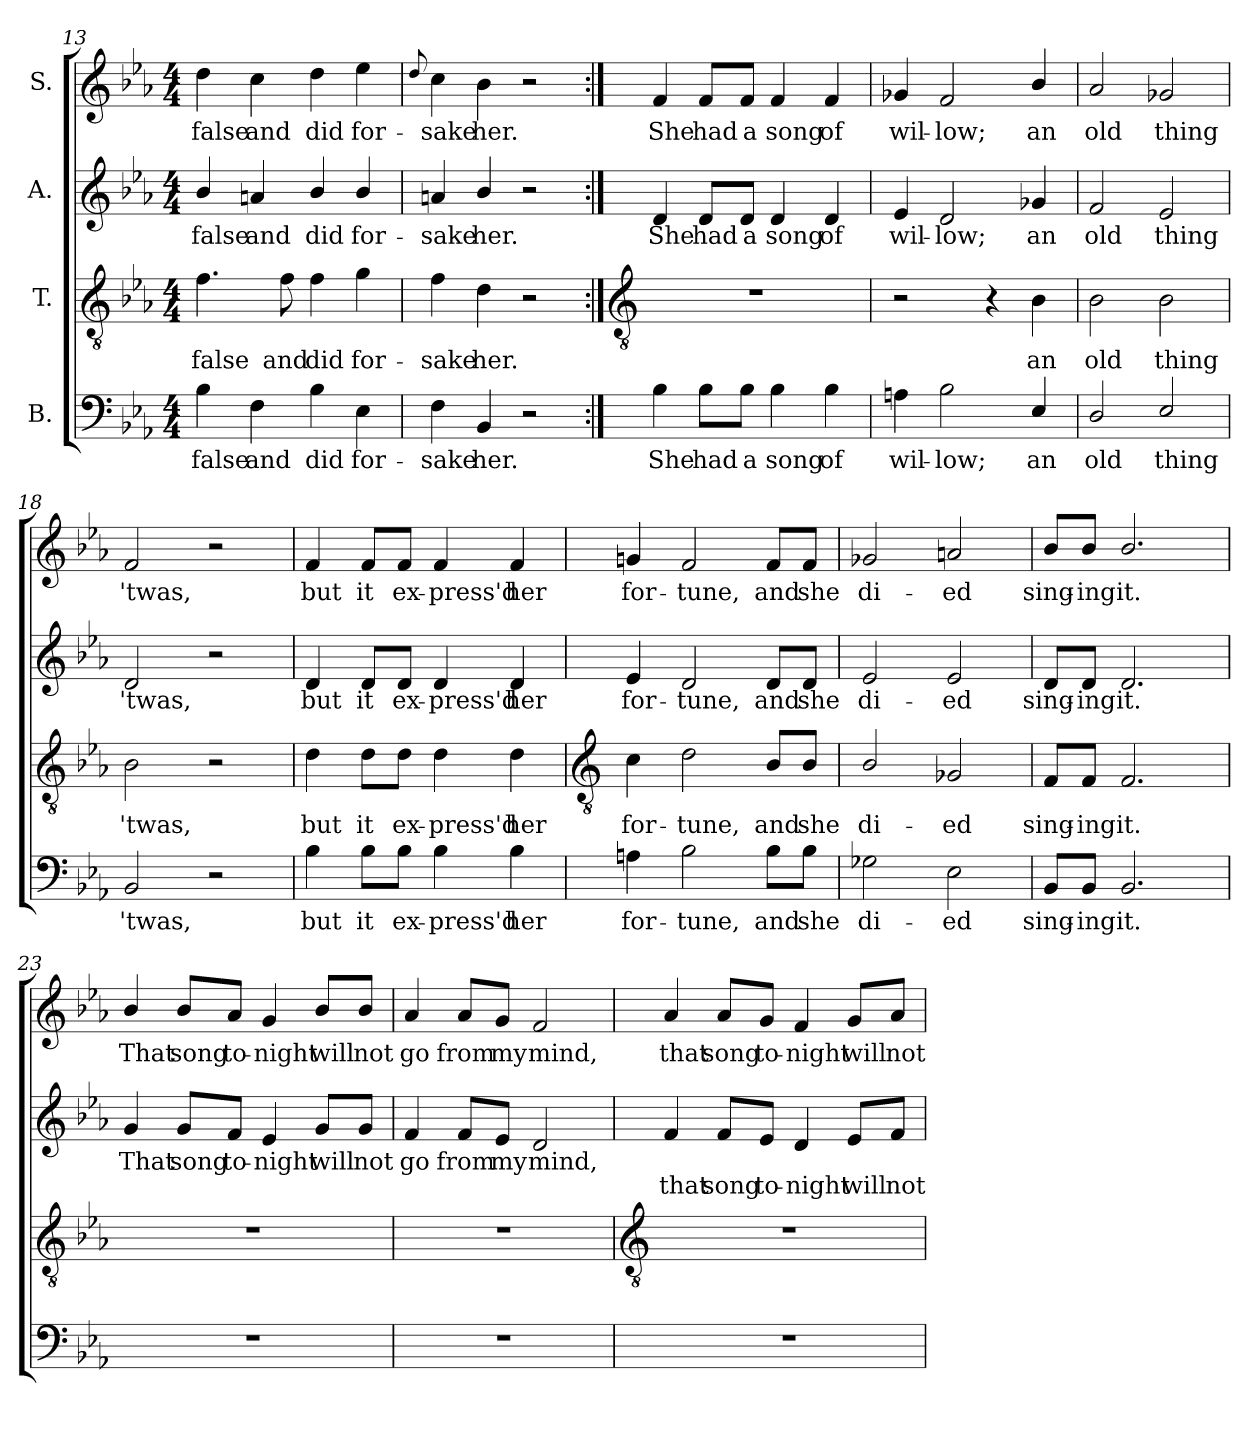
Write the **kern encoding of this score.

**kern	**text	**kern	**text	**kern	**text	**text	**kern	**text
*part4	*part4	*part3	*part3	*part2	*part2	*part2	*part1	*part1
*staff4	*staff4	*staff3	*staff3	*staff2	*staff2	*staff2	*staff1	*staff1
*I"B.	*	*I"T.	*	*I"A.	*	*	*I"S.	*
*clefF4	*	*clefGv2	*	*clefG2	*	*	*clefG2	*
*k[b-e-a-]	*	*k[b-e-a-]	*	*k[b-e-a-]	*	*	*k[b-e-a-]	*
*E-:	*	*E-:	*	*E-:	*	*	*E-:	*
*M4/4	*	*M4/4	*	*M4/4	*	*	*M4/4	*
=13	=13	=13	=13	=13	=13	=13	=13	=13
!	!LO:LY:b	!	!LO:LY:b	!	!LO:LY:b	!	!	!LO:LY:b
4B-	false	4.f	false	4b-/	false	.	4dd	false
!	!LO:LY:b	!	!	!	!LO:LY:b	!	!	!LO:LY:b
4F	and	.	.	4an/	and	.	4cc	and
!	!	!	!LO:LY:b	!	!	!	!	!
.	.	8f	and	.	.	.	.	.
!	!LO:LY:b	!	!LO:LY:b	!	!LO:LY:b	!	!	!LO:LY:b
4B-	did	4f	did	4b-/	did	.	4dd	did
!	!LO:LY:b	!	!LO:LY:b	!	!LO:LY:b	!	!	!LO:LY:b
4E-	for-	4g	for-	4b-/	for-	.	4ee-	for-
=14	=14	=14	=14	=14	=14	=14	=14	=14
.	.	.	.	.	.	.	8qqdd/	.
!	!LO:LY:b	!	!LO:LY:b	!	!LO:LY:b	!	!	!LO:LY:b
4F	-sake	4f	-sake	4an/	-sake	.	4cc	-sake
!	!LO:LY:b	!	!LO:LY:b	!	!LO:LY:b	!	!	!LO:LY:b
4BB-	her.	4d	her.	4b-/	her.	.	4b-	her.
2r	.	2r	.	2r	.	.	2r	.
!!LO:LB:g=z
=15:|!	=15:|!	=15:|!	=15:|!	=15:|!	=15:|!	=15:|!	=15:|!	=15:|!
*	*	*clefGv2	*	*	*	*	*	*
!	!LO:LY:b	!	!	!	!LO:LY:b	!	!	!LO:LY:b
4B-	She	1r	.	4d	She	.	4f	She
!	!LO:LY:b	!	!	!	!LO:LY:b	!	!	!LO:LY:b
8B-L	had	.	.	8dL	had	.	8fL	had
!	!LO:LY:b	!	!	!	!LO:LY:b	!	!	!LO:LY:b
8B-J	a	.	.	8dJ	a	.	8fJ	a
!	!LO:LY:b	!	!	!	!LO:LY:b	!	!	!LO:LY:b
4B-	song	.	.	4d	song	.	4f	song
!	!LO:LY:b	!	!	!	!LO:LY:b	!	!	!LO:LY:b
4B-	of	.	.	4d	of	.	4f	of
=16	=16	=16	=16	=16	=16	=16	=16	=16
!	!LO:LY:b	!	!	!	!LO:LY:b	!	!	!LO:LY:b
4An	wil-	2r	.	4e-	wil-	.	4g-X	wil-
!	!LO:LY:b	!	!	!	!LO:LY:b	!	!	!LO:LY:b
2B-	-low;	.	.	2d	-low;	.	2f	-low;
.	.	4r	.	.	.	.	.	.
!	!LO:LY:b	!	!LO:LY:b	!	!LO:LY:b	!	!	!LO:LY:b
4E-/	an	4B-	an	4g-X	an	.	4b-/	an
=17	=17	=17	=17	=17	=17	=17	=17	=17
!	!LO:LY:b	!	!LO:LY:b	!	!LO:LY:b	!	!	!LO:LY:b
2D/	old	2B-	old	2f	old	.	2a-	old
!	!LO:LY:b	!	!LO:LY:b	!	!LO:LY:b	!	!	!LO:LY:b
2E-/	thing	2B-	thing	2e-	thing	.	2g-X	thing
=18	=18	=18	=18	=18	=18	=18	=18	=18
!	!LO:LY:b	!	!LO:LY:b	!	!LO:LY:b	!	!	!LO:LY:b
2BB-	'twas,	2B-	'twas,	2d	'twas,	.	2f	'twas,
2r	.	2r	.	2r	.	.	2r	.
=19	=19	=19	=19	=19	=19	=19	=19	=19
!	!LO:LY:b	!	!LO:LY:b	!	!LO:LY:b	!	!	!LO:LY:b
4B-	but	4d	but	4d	but	.	4f	but
!	!LO:LY:b	!	!LO:LY:b	!	!LO:LY:b	!	!	!LO:LY:b
8B-L	it	8dL	it	8dL	it	.	8fL	it
!	!LO:LY:b	!	!LO:LY:b	!	!LO:LY:b	!	!	!LO:LY:b
8B-J	ex-	8dJ	ex-	8dJ	ex-	.	8fJ	ex-
!	!LO:LY:b	!	!LO:LY:b	!	!LO:LY:b	!	!	!LO:LY:b
4B-	-press'd	4d	-press'd	4d	-press'd	.	4f	-press'd
!	!LO:LY:b	!	!LO:LY:b	!	!LO:LY:b	!	!	!LO:LY:b
4B-	her	4d	her	4d	her	.	4f	her
!!LO:LB:g=z
=20	=20	=20	=20	=20	=20	=20	=20	=20
*	*	*clefGv2	*	*	*	*	*	*
!	!LO:LY:b	!	!LO:LY:b	!	!LO:LY:b	!	!	!LO:LY:b
4An	for-	4c	for-	4e-	for-	.	4gn	for-
!	!LO:LY:b	!	!LO:LY:b	!	!LO:LY:b	!	!	!LO:LY:b
2B-	-tune,	2d	-tune,	2d	-tune,	.	2f	-tune,
!	!LO:LY:b	!	!LO:LY:b	!	!LO:LY:b	!	!	!LO:LY:b
8B-L	and	8B-/L	and	8dL	and	.	8fL	and
!	!LO:LY:b	!	!LO:LY:b	!	!LO:LY:b	!	!	!LO:LY:b
8B-J	she	8B-/J	she	8dJ	she	.	8fJ	she
=21	=21	=21	=21	=21	=21	=21	=21	=21
!	!LO:LY:b	!	!LO:LY:b	!	!LO:LY:b	!	!	!LO:LY:b
2G-X	di-	2B-/	di-	2e-	di-	.	2g-X	di-
!	!LO:LY:b	!	!LO:LY:b	!	!LO:LY:b	!	!	!LO:LY:b
2E-	-ed	2G-X	-ed	2e-	-ed	.	2an	-ed
=22	=22	=22	=22	=22	=22	=22	=22	=22
!	!LO:LY:b	!	!LO:LY:b	!	!LO:LY:b	!	!	!LO:LY:b
8BB-L	sing-	8FL	sing-	8dL	sing-	.	8b-/L	sing-
!	!LO:LY:b	!	!LO:LY:b	!	!LO:LY:b	!	!	!LO:LY:b
8BB-J	-ing	8FJ	-ing	8dJ	-ing	.	8b-/J	-ing
!	!LO:LY:b	!	!LO:LY:b	!	!LO:LY:b	!	!	!LO:LY:b
2.BB-	it.	2.F	it.	2.d	it.	.	2.b-/	it.
=23	=23	=23	=23	=23	=23	=23	=23	=23
!	!	!	!	!	!LO:LY:b	!	!	!LO:LY:b
1r	.	1r	.	4g	That	.	4b-/	That
!	!	!	!	!	!LO:LY:b	!	!	!LO:LY:b
.	.	.	.	8gL	song	.	8b-/L	song
!	!	!	!	!	!LO:LY:b	!	!	!LO:LY:b
.	.	.	.	8fJ	to-	.	8a-/J	to-
!	!	!	!	!	!LO:LY:b	!	!	!LO:LY:b
.	.	.	.	4e-	-night	.	4g/	-night
!	!	!	!	!	!LO:LY:b	!	!	!LO:LY:b
.	.	.	.	8gL	will	.	8b-/L	will
!	!	!	!	!	!LO:LY:b	!	!	!LO:LY:b
.	.	.	.	8gJ	not	.	8b-/J	not
=24	=24	=24	=24	=24	=24	=24	=24	=24
!	!	!	!	!	!LO:LY:b	!	!	!LO:LY:b
1r	.	1r	.	4f	go	.	4a-	go
!	!	!	!	!	!LO:LY:b	!	!	!LO:LY:b
.	.	.	.	8fL	from	.	8a-L	from
!	!	!	!	!	!LO:LY:b	!	!	!LO:LY:b
.	.	.	.	8e-J	my	.	8gJ	my
!	!	!	!	!	!LO:LY:b	!	!	!LO:LY:b
.	.	.	.	2d	mind,	.	2f	mind,
!!LO:LB:g=z
=25	=25	=25	=25	=25	=25	=25	=25	=25
*	*	*clefGv2	*	*	*	*	*	*
!	!	!	!	!	!	!LO:LY:b	!	!LO:LY:b
1r	.	1r	.	4f	.	that	4a-	that
!	!	!	!	!	!	!LO:LY:b	!	!LO:LY:b
.	.	.	.	8fL	.	song	8a-L	song
!	!	!	!	!	!	!LO:LY:b	!	!LO:LY:b
.	.	.	.	8e-J	.	to-	8gJ	to-
!	!	!	!	!	!	!LO:LY:b	!	!LO:LY:b
.	.	.	.	4d	.	-night	4f	-night
!	!	!	!	!	!	!LO:LY:b	!	!LO:LY:b
.	.	.	.	8e-L	.	will	8gL	will
!	!	!	!	!	!	!LO:LY:b	!	!LO:LY:b
.	.	.	.	8fJ	.	not	8a-J	not
=	=	=	=	=	=	=	=	=
*-	*-	*-	*-	*-	*-	*-	*-	*-
